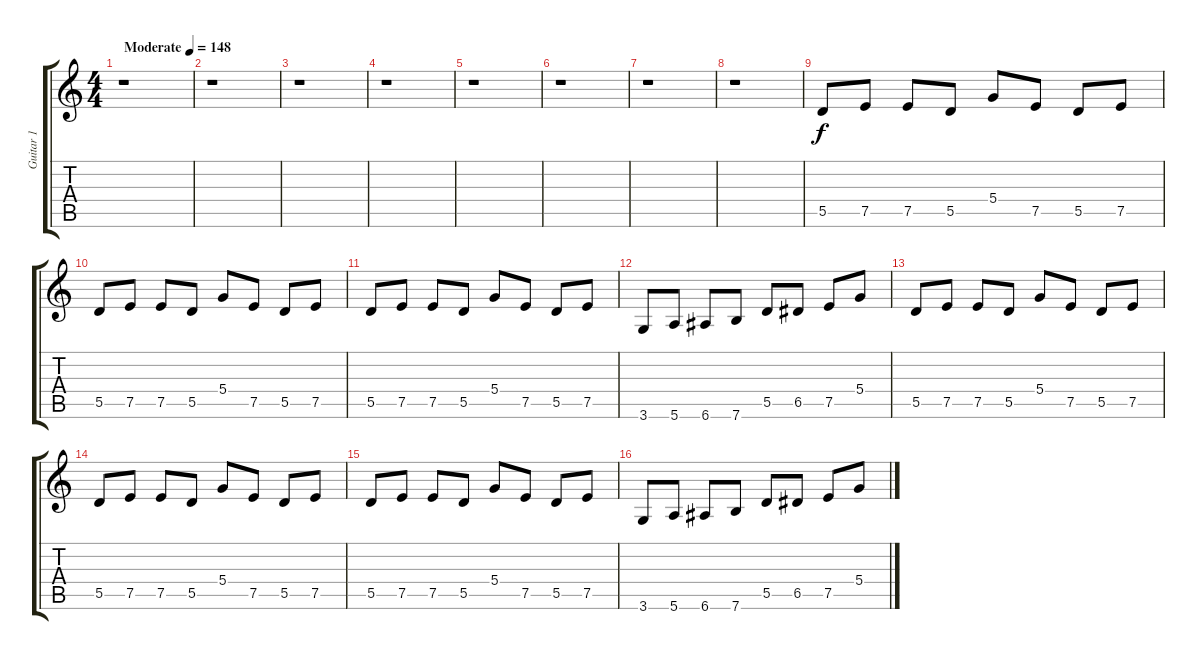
\track ("Guitar 1" "Guitar 1") {instrument distortionguitar}
\staff {score tabs}
\tuning (E4 B3 G3 D3 A2 E2) {hide}
\ts (4 4)
\tempo (148 "Moderate")
\clef g2
\ks c
r.1{dy f instrument distortionguitar} |
r.1 |
r.1 |
r.1 |
r.1 |
r.1 |
r.1 |
r.1 |
5.5.8 7.5.8 7.5.8 5.5.8 5.4.8 7.5.8 5.5.8 7.5.8 |
5.5.8 7.5.8 7.5.8 5.5.8 5.4.8 7.5.8 5.5.8 7.5.8 |
5.5.8 7.5.8 7.5.8 5.5.8 5.4.8 7.5.8 5.5.8 7.5.8 |
3.6.8 5.6.8 6.6.8 7.6.8 5.5.8 6.5.8 7.5.8 5.4.8 |
5.5.8 7.5.8 7.5.8 5.5.8 5.4.8 7.5.8 5.5.8 7.5.8 |
5.5.8 7.5.8 7.5.8 5.5.8 5.4.8 7.5.8 5.5.8 7.5.8 |
5.5.8 7.5.8 7.5.8 5.5.8 5.4.8 7.5.8 5.5.8 7.5.8 |
3.6.8 5.6.8 6.6.8 7.6.8 5.5.8 6.5.8 7.5.8 5.4.8
